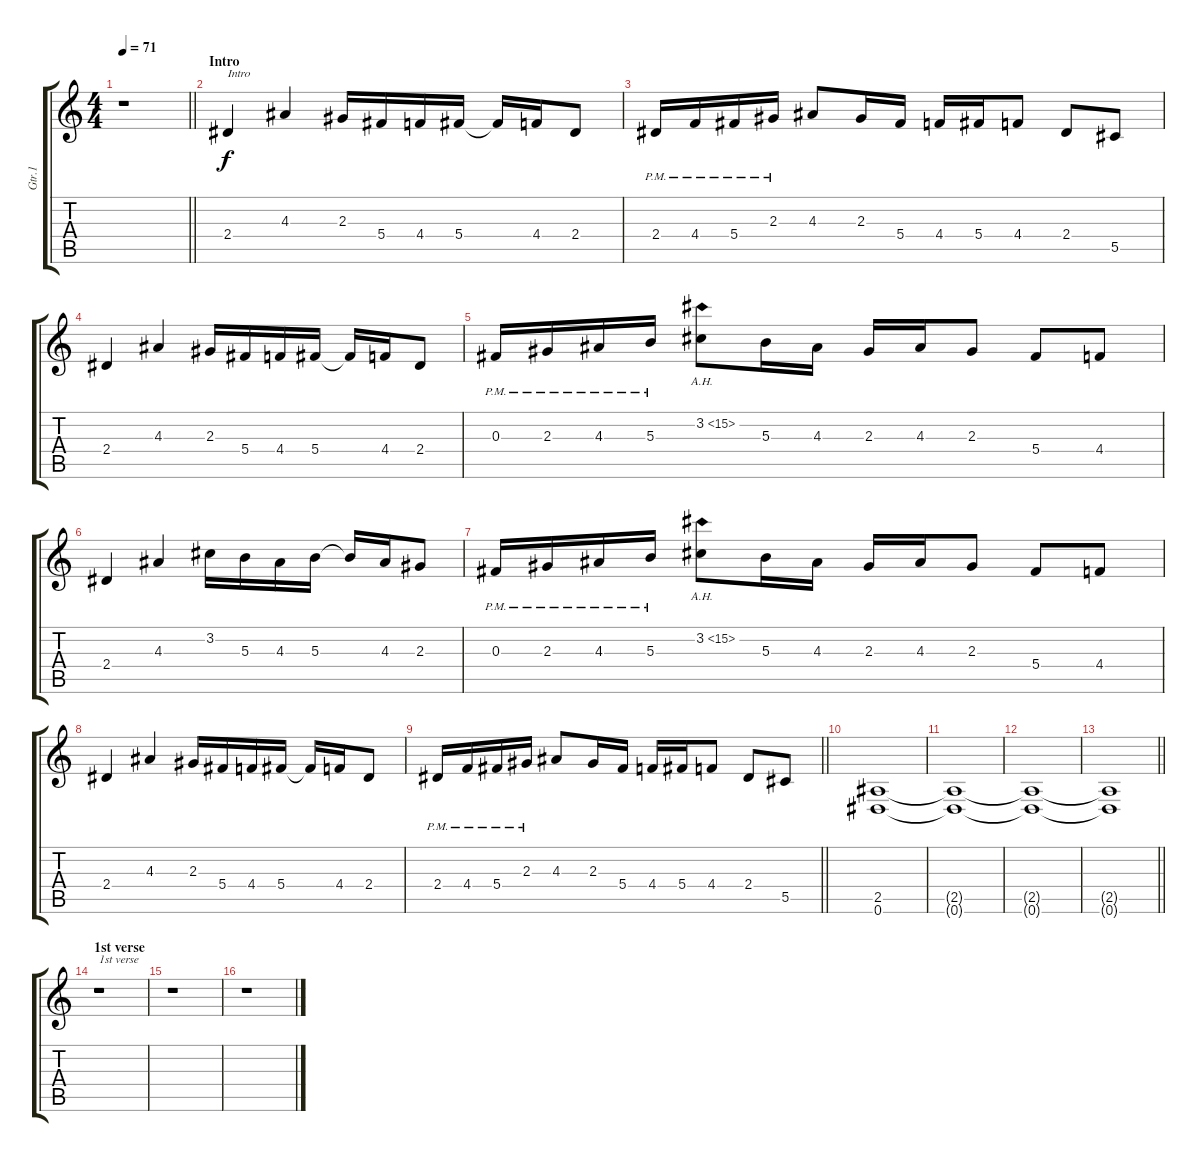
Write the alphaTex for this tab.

\track ("Gtr.1" "Gtr.1") {instrument distortionguitar}
\staff {score tabs}
\tuning (Eb4 Bb3 Gb3 Db3 Ab2 Eb2) {hide}
\ts (4 4)
\tempo 71
\clef g2
\barLineRight lightlight
\ks c
r.1{dy f instrument distortionguitar} |
\section ("" "Intro")
2.4.4{txt "Intro"} 4.3.4 2.3.16 5.4.16 4.4.16 5.4.16 5.4{t}.16 4.4.16 2.4.8 |
2.4{pm}.16 4.4{pm}.16 5.4{pm}.16 2.3{pm}.16 4.3.8 2.3.16 5.4.16 4.4.16 5.4.16 4.4.8 2.4.8 5.5.8 |
2.4.4 4.3.4 2.3.16 5.4.16 4.4.16 5.4.16 5.4{t}.16 4.4.16 2.4.8 |
0.3{pm}.16 2.3{pm}.16 4.3{pm}.16 5.3{pm}.16 3.2{ah 12}.8 5.3.16 4.3.16 2.3.16 4.3.16 2.3.8 5.4.8 4.4.8 |
2.4.4 4.3.4 3.2.16 5.3.16 4.3.16 5.3.16 5.3{t}.16 4.3.16 2.3.8 |
0.3{pm}.16 2.3{pm}.16 4.3{pm}.16 5.3{pm}.16 3.2{ah 12}.8 5.3.16 4.3.16 2.3.16 4.3.16 2.3.8 5.4.8 4.4.8 |
2.4.4 4.3.4 2.3.16 5.4.16 4.4.16 5.4.16 5.4{t}.16 4.4.16 2.4.8 |
\barLineRight lightlight
2.4{pm}.16 4.4{pm}.16 5.4{pm}.16 2.3{pm}.16 4.3.8 2.3.16 5.4.16 4.4.16 5.4.16 4.4.8 2.4.8 5.5.8 |
(2.5 0.6).1 |
(2.5{t} 0.6{t}).1 |
(2.5{t} 0.6{t}).1 |
\barLineRight lightlight
(2.5{t} 0.6{t}).1 |
\section ("" "1st verse")
r.1{txt "1st verse"} |
r.1 |
r.1
